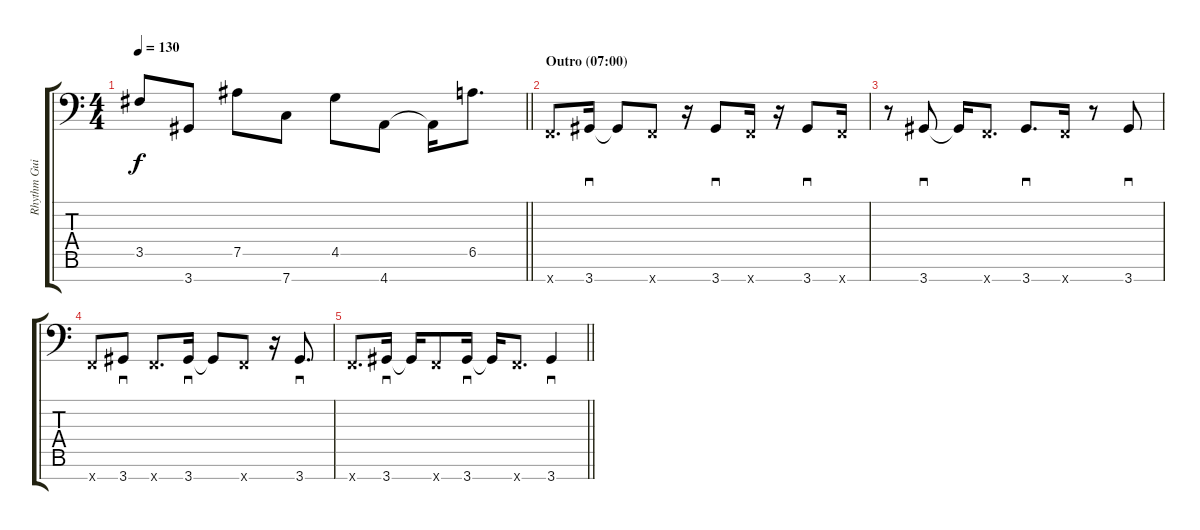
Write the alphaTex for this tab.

\track ("Rhythm Guitar 2 (Fredrik Thordendal) " "Rhythm Gui") {instrument overdrivenguitar}
\staff {score tabs}
\tuning (Bb3 F3 Db3 Ab2 Eb2 Bb1 F1) {hide}
\ts (4 4)
\tempo 130
\clef f4
\barLineRight lightlight
\ks c
3.5{t}.8{dy f} 3.7.8 7.5.8 7.7.8 4.5.8 4.7.8 4.7{t}.16 6.5.8{d} |
\section ("" "Outro (07:00)")
0.7{x}.8{d volume 9 balance 11 instrument distortionguitar} 3.7.16{sd} 3.7{t}.8 0.7{x}.8 r.16 3.7.8{sd} 0.7{x}.16 r.16 3.7.8{sd} 0.7{x}.16 |
r.8 3.7.8{sd} 3.7{t}.16 0.7{x}.8{d} 3.7.8{d sd} 0.7{x}.16 r.8 3.7.8{sd} |
0.7{x}.8 3.7.8{sd} 0.7{x}.8{d} 3.7.16{sd} 3.7{t}.8 0.7{x}.8 r.16 3.7.8{d sd} |
\barLineRight lightlight
0.7{x}.8{d} 3.7.16{sd} 3.7{t}.16 0.7{x}.8 3.7.16{sd} 3.7{t}.16 0.7{x}.8{d} 3.7.4{sd}
